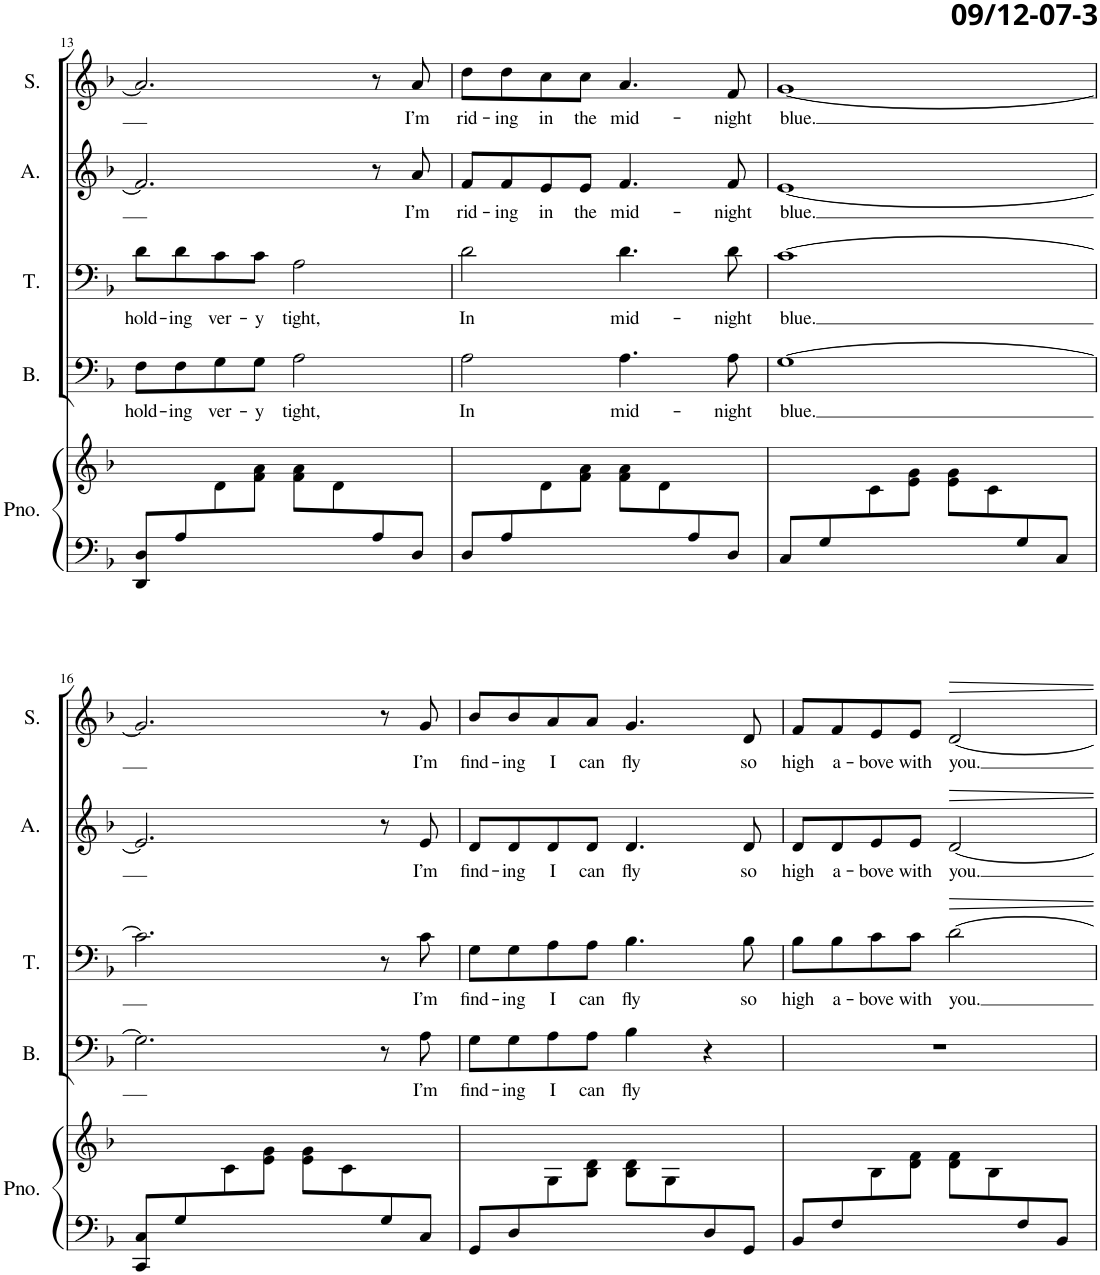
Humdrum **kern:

**kern	**kern	**kern	**text	**kern	**text	**kern	**text	**kern	**text
*part5	*part5	*part4	*part4	*part3	*part3	*part2	*part2	*part1	*part1
*staff6	*staff5	*staff4	*staff4	*staff3	*staff3	*staff2	*staff2	*staff1	*staff1
*I"Piano	*	*I"Bass	*	*I"Tenor	*	*I"Alto	*	*I"Soprano	*
*I'Pno.	*	*I'B.	*	*I'T.	*	*I'A.	*	*I'S.	*
!!LO:PB:g=z
*clefF4	*clefG2	*clefF4	*	*clefF4	*	*clefG2	*	*clefG2	*
*k[b-]	*k[b-]	*k[b-]	*	*k[b-]	*	*k[b-]	*	*k[b-]	*
*M4/4	*M4/4	*M4/4	*	*M4/4	*	*M4/4	*	*M4/4	*
=13	=13	=13	=13	=13	=13	=13	=13	=13	=13
*^	*	*	*	*	*	*	*	*	*
!	!	!	!	!LO:LY:b	!	!LO:LY:b	!	!	!	!
8DD/ 8D/L	1ryy	4ryy	8F\L	hold-	8d\L	hold-	2.f/]	.	2.a/]	.
!	!	!	!	!LO:LY:b	!	!LO:LY:b	!	!	!	!
8A/	.	.	8F\	-ing	8d\	-ing	.	.	.	.
!	!	!	!	!LO:LY:b	!	!LO:LY:b	!	!	!	!
2ryy	.	8d\	8G\	ver-	8c\	ver-	.	.	.	.
!	!	!	!	!LO:LY:b	!	!LO:LY:b	!	!	!	!
.	.	8f\ 8a\J	8G\J	-y	8c\J	-y	.	.	.	.
!	!	!	!	!LO:LY:b	!	!LO:LY:b	!	!	!	!
.	.	8f\ 8a\L	2A\	tight,	2A\	tight,	.	.	.	.
.	.	8d\	.	.	.	.	.	.	.	.
8A/	.	4ryy	.	.	.	.	8r	.	8r	.
!	!	!	!	!	!	!	!	!LO:LY:b	!	!LO:LY:b
8D/J	.	.	.	.	.	.	8a/	I’m	8a/	I’m
=14	=14	=14	=14	=14	=14	=14	=14	=14	=14	=14
!	!	!	!	!LO:LY:b	!	!LO:LY:b	!	!LO:LY:b	!	!LO:LY:b
8D/L	1ryy	4ryy	2A\	In	2d\	In	8f/L	rid-	8dd\L	rid-
!	!	!	!	!	!	!	!	!LO:LY:b	!	!LO:LY:b
8A/	.	.	.	.	.	.	8f/	-ing	8dd\	-ing
!	!	!	!	!	!	!	!	!LO:LY:b	!	!LO:LY:b
2ryy	.	8d\	.	.	.	.	8e/	in	8cc\	in
!	!	!	!	!	!	!	!	!LO:LY:b	!	!LO:LY:b
.	.	8f\ 8a\J	.	.	.	.	8e/J	the	8cc\J	the
!	!	!	!	!LO:LY:b	!	!LO:LY:b	!	!LO:LY:b	!	!LO:LY:b
.	.	8f\ 8a\L	4.A\	mid-	4.d\	mid-	4.f/	mid-	4.a/	mid-
.	.	8d\	.	.	.	.	.	.	.	.
8A/	.	4ryy	.	.	.	.	.	.	.	.
!	!	!	!	!LO:LY:b	!	!LO:LY:b	!	!LO:LY:b	!	!LO:LY:b
8D/J	.	.	8A\	-night	8d\	-night	8f/	-night	8f/	-night
=15	=15	=15	=15	=15	=15	=15	=15	=15	=15	=15
!	!	!	!	!LO:LY:b	!	!LO:LY:b	!	!LO:LY:b	!	!LO:LY:b
8C/L	1ryy	4ryy	[1G	blue.	[1c	blue.	[1e	blue.	[1g	blue.
8G/	.	.	.	.	.	.	.	.	.	.
2ryy	.	8c\	.	.	.	.	.	.	.	.
.	.	8e\ 8g\J	.	.	.	.	.	.	.	.
.	.	8e\ 8g\L	.	.	.	.	.	.	.	.
.	.	8c\	.	.	.	.	.	.	.	.
8G/	.	4ryy	.	.	.	.	.	.	.	.
8C/J	.	.	.	.	.	.	.	.	.	.
!!LO:LB:g=z
=16	=16	=16	=16	=16	=16	=16	=16	=16	=16	=16
8CC/ 8C/L	1ryy	4ryy	2.G\]	.	2.c\]	.	2.e/]	.	2.g/]	.
8G/	.	.	.	.	.	.	.	.	.	.
2ryy	.	8c\	.	.	.	.	.	.	.	.
.	.	8e\ 8g\J	.	.	.	.	.	.	.	.
.	.	8e\ 8g\L	.	.	.	.	.	.	.	.
.	.	8c\	.	.	.	.	.	.	.	.
8G/	.	4ryy	8r	.	8r	.	8r	.	8r	.
!	!	!	!	!LO:LY:b	!	!LO:LY:b	!	!LO:LY:b	!	!LO:LY:b
8C/J	.	.	8A\	I’m	8c\	I’m	8e/	I’m	8g/	I’m
=17	=17	=17	=17	=17	=17	=17	=17	=17	=17	=17
!	!	!	!	!LO:LY:b	!	!LO:LY:b	!	!LO:LY:b	!	!LO:LY:b
8GG/L	1ryy	4ryy	8G\L	find-	8G\L	find-	8d/L	find-	8b-/L	find-
!	!	!	!	!LO:LY:b	!	!LO:LY:b	!	!LO:LY:b	!	!LO:LY:b
8D/	.	.	8G\	-ing	8G\	-ing	8d/	-ing	8b-/	-ing
!	!	!	!	!LO:LY:b	!	!LO:LY:b	!	!LO:LY:b	!	!LO:LY:b
2ryy	.	8G\	8A\	I	8A\	I	8d/	I	8a/	I
!	!	!	!	!LO:LY:b	!	!LO:LY:b	!	!LO:LY:b	!	!LO:LY:b
.	.	8B-\ 8d\J	8A\J	can	8A\J	can	8d/J	can	8a/J	can
!	!	!	!	!LO:LY:b	!	!LO:LY:b	!	!LO:LY:b	!	!LO:LY:b
.	.	8B-\ 8d\L	4B-\	fly	4.B-\	fly	4.d/	fly	4.g/	fly
.	.	8G\	.	.	.	.	.	.	.	.
8D/	.	4ryy	4r	.	.	.	.	.	.	.
!	!	!	!	!	!	!LO:LY:b	!	!LO:LY:b	!	!LO:LY:b
8GG/J	.	.	.	.	8B-\	so	8d/	so	8d/	so
=18	=18	=18	=18	=18	=18	=18	=18	=18	=18	=18
!	!	!	!	!	!	!LO:LY:b	!	!LO:LY:b	!	!LO:LY:b
8BB-/L	1ryy	4ryy	1r	.	8B-\L	high	8d/L	high	8f/L	high
!	!	!	!	!	!	!LO:LY:b	!	!LO:LY:b	!	!LO:LY:b
8F/	.	.	.	.	8B-\	a-	8d/	a-	8f/	a-
!	!	!	!	!	!	!LO:LY:b	!	!LO:LY:b	!	!LO:LY:b
2ryy	.	8B-\	.	.	8c\	-bove	8e/	-bove	8e/	-bove
!	!	!	!	!	!	!LO:LY:b	!	!LO:LY:b	!	!LO:LY:b
.	.	8d\ 8f\J	.	.	8c\J	with	8e/J	with	8e/J	with
!	!	!	!	!	!	!LO:LY:b	!	!LO:LY:b	!	!LO:LY:b
.	.	8d\ 8f\L	.	.	[2d\	you.	[2d/	you.	[2d/	you.
.	.	8B-\	.	.	.	.	.	.	.	.
8F/	.	4ryy	.	.	.	.	.	.	.	.
8BB-/J	.	.	.	.	.	.	.	.	.	.
*v	*v	*	*	*	*	*	*	*	*	*
=	=	=	=	=	=	=	=	=	=
*-	*-	*-	*-	*-	*-	*-	*-	*-	*-
